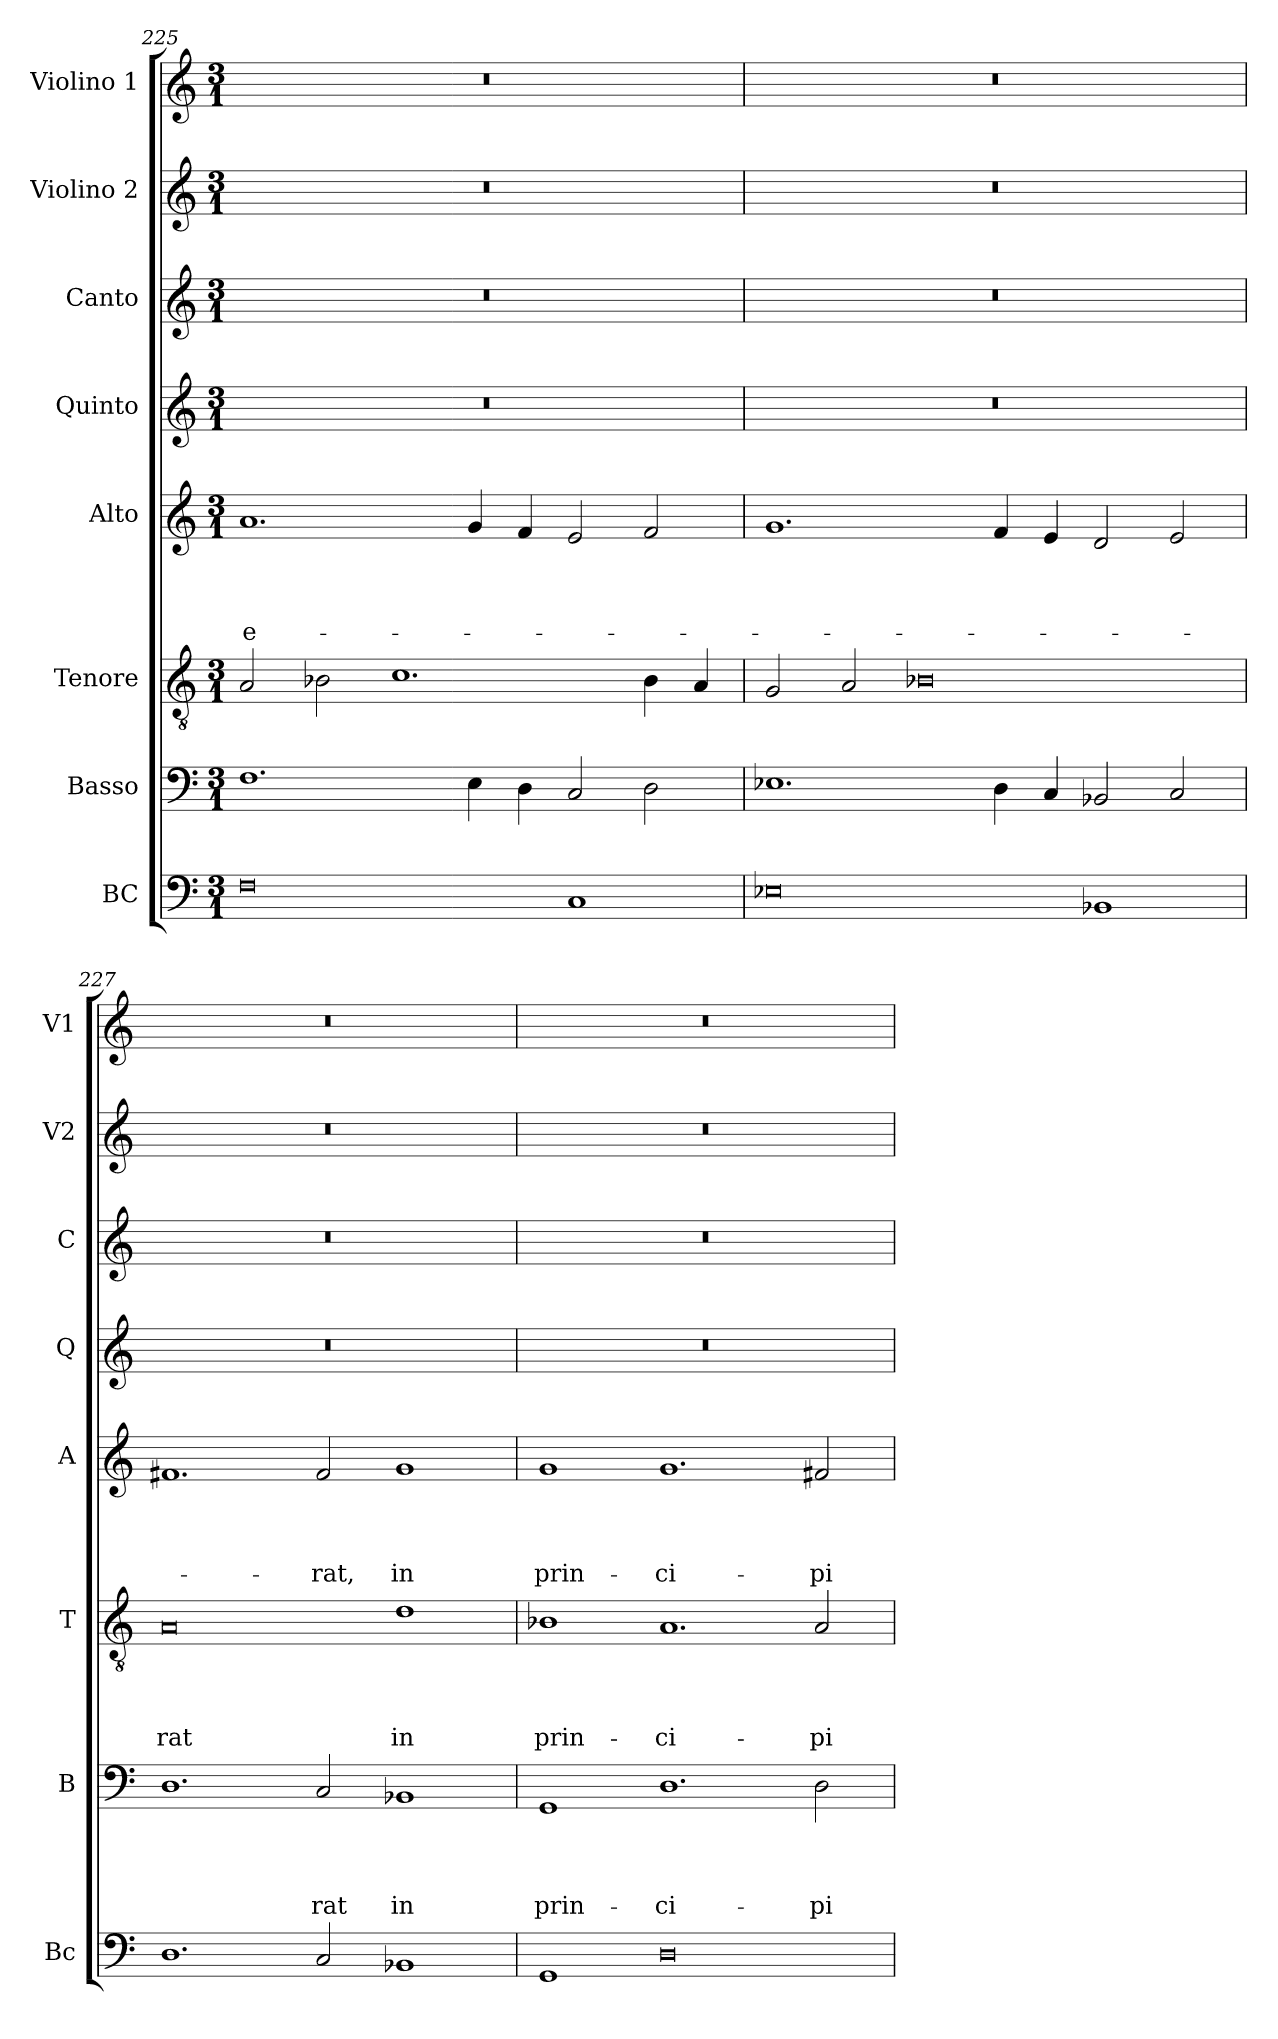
**kern	**kern	**text	**text	**text	**text	**kern	**text	**text	**text	**text	**kern	**text	**text	**text	**text	**kern	**kern	**kern	**kern
*part8	*part7	*part7	*part7	*part7	*part7	*part6	*part6	*part6	*part6	*part6	*part5	*part5	*part5	*part5	*part5	*part4	*part3	*part2	*part1
*staff8	*staff7	*staff7	*staff7	*staff7	*staff7	*staff6	*staff6	*staff6	*staff6	*staff6	*staff5	*staff5	*staff5	*staff5	*staff5	*staff4	*staff3	*staff2	*staff1
*I"BC	*I"Basso	*	*	*	*	*I"Tenore	*	*	*	*	*I"Alto	*	*	*	*	*I"Quinto	*I"Canto	*I"Violino 2	*I"Violino 1
*I'Bc	*I'B	*	*	*	*	*I'T	*	*	*	*	*I'A	*	*	*	*	*I'Q	*I'C	*I'V2	*I'V1
*clefF4	*clefF4	*	*	*	*	*clefGv2	*	*	*	*	*clefG2	*	*	*	*	*clefG2	*clefG2	*clefG2	*clefG2
*k[]	*k[]	*	*	*	*	*k[]	*	*	*	*	*k[]	*	*	*	*	*k[]	*k[]	*k[]	*k[]
*C:	*C:	*	*	*	*	*C:	*	*	*	*	*C:	*	*	*	*	*C:	*C:	*C:	*C:
*M3/1	*M3/1	*	*	*	*	*M3/1	*	*	*	*	*M3/1	*	*	*	*	*M3/1	*M3/1	*M3/1	*M3/1
=225	=225	=225	=225	=225	=225	=225	=225	=225	=225	=225	=225	=225	=225	=225	=225	=225	=225	=225	=225
!	!	!	!	!	!	!	!	!	!	!	!	!	!	!	!LO:LY:b	!	!	!	!
0F	1.F	.	.	.	.	2A/	.	.	.	.	1.a	.	.	.	e-	0.r	0.r	0.r	0.r
.	.	.	.	.	.	2B-X\	.	.	.	.	.	.	.	.	.	.	.	.	.
.	.	.	.	.	.	1.c	.	.	.	.	.	.	.	.	.	.	.	.	.
.	4E\	.	.	.	.	.	.	.	.	.	4g/	.	.	.	.	.	.	.	.
.	4D\	.	.	.	.	.	.	.	.	.	4f/	.	.	.	.	.	.	.	.
1C	2C/	.	.	.	.	.	.	.	.	.	2e/	.	.	.	.	.	.	.	.
.	2D\	.	.	.	.	4B-\	.	.	.	.	2f/	.	.	.	.	.	.	.	.
.	.	.	.	.	.	4A/	.	.	.	.	.	.	.	.	.	.	.	.	.
=226	=226	=226	=226	=226	=226	=226	=226	=226	=226	=226	=226	=226	=226	=226	=226	=226	=226	=226	=226
0E-X	1.E-X	.	.	.	.	2G/	.	.	.	.	1.g	.	.	.	.	0.r	0.r	0.r	0.r
.	.	.	.	.	.	2A/	.	.	.	.	.	.	.	.	.	.	.	.	.
.	.	.	.	.	.	0B-X	.	.	.	.	.	.	.	.	.	.	.	.	.
.	4D\	.	.	.	.	.	.	.	.	.	4f/	.	.	.	.	.	.	.	.
.	4C/	.	.	.	.	.	.	.	.	.	4e/	.	.	.	.	.	.	.	.
1BB-X	2BB-X/	.	.	.	.	.	.	.	.	.	2d/	.	.	.	.	.	.	.	.
.	2C/	.	.	.	.	.	.	.	.	.	2e/	.	.	.	.	.	.	.	.
!!LO:LB:g=z
=227	=227	=227	=227	=227	=227	=227	=227	=227	=227	=227	=227	=227	=227	=227	=227	=227	=227	=227	=227
!	!	!	!	!	!	!	!	!	!	!LO:LY:b	!	!	!	!	!	!	!	!	!
1.D	1.D	.	.	.	.	0A	.	.	.	-rat	1.f#X	.	.	.	.	0.r	0.r	0.r	0.r
!	!	!	!	!	!LO:LY:b	!	!	!	!	!	!	!	!	!	!LO:LY:b	!	!	!	!
2C/	2C/	.	.	.	-rat	.	.	.	.	.	2f#/	.	.	.	-rat,	.	.	.	.
!	!	!	!	!	!LO:LY:b	!	!	!	!	!LO:LY:b	!	!	!	!	!LO:LY:b	!	!	!	!
1BB-X	1BB-X	.	.	.	in	1d	.	.	.	in	1g	.	.	.	in	.	.	.	.
=228	=228	=228	=228	=228	=228	=228	=228	=228	=228	=228	=228	=228	=228	=228	=228	=228	=228	=228	=228
!	!	!	!	!	!LO:LY:b	!	!	!	!	!LO:LY:b	!	!	!	!	!LO:LY:b	!	!	!	!
1GG	1GG	.	.	.	prin-	1B-X	.	.	.	prin-	1g	.	.	.	prin-	0.r	0.r	0.r	0.r
!	!	!	!	!	!LO:LY:b	!	!	!	!	!LO:LY:b	!	!	!	!	!LO:LY:b	!	!	!	!
0D	1.D	.	.	.	-ci-	1.A	.	.	.	-ci-	1.g	.	.	.	-ci-	.	.	.	.
!	!	!	!	!	!LO:LY:b	!	!	!	!	!LO:LY:b	!	!	!	!	!LO:LY:b	!	!	!	!
.	2D\	.	.	.	-pi-	2A/	.	.	.	-pi-	2f#X/	.	.	.	-pi-	.	.	.	.
=	=	=	=	=	=	=	=	=	=	=	=	=	=	=	=	=	=	=	=
*-	*-	*-	*-	*-	*-	*-	*-	*-	*-	*-	*-	*-	*-	*-	*-	*-	*-	*-	*-
